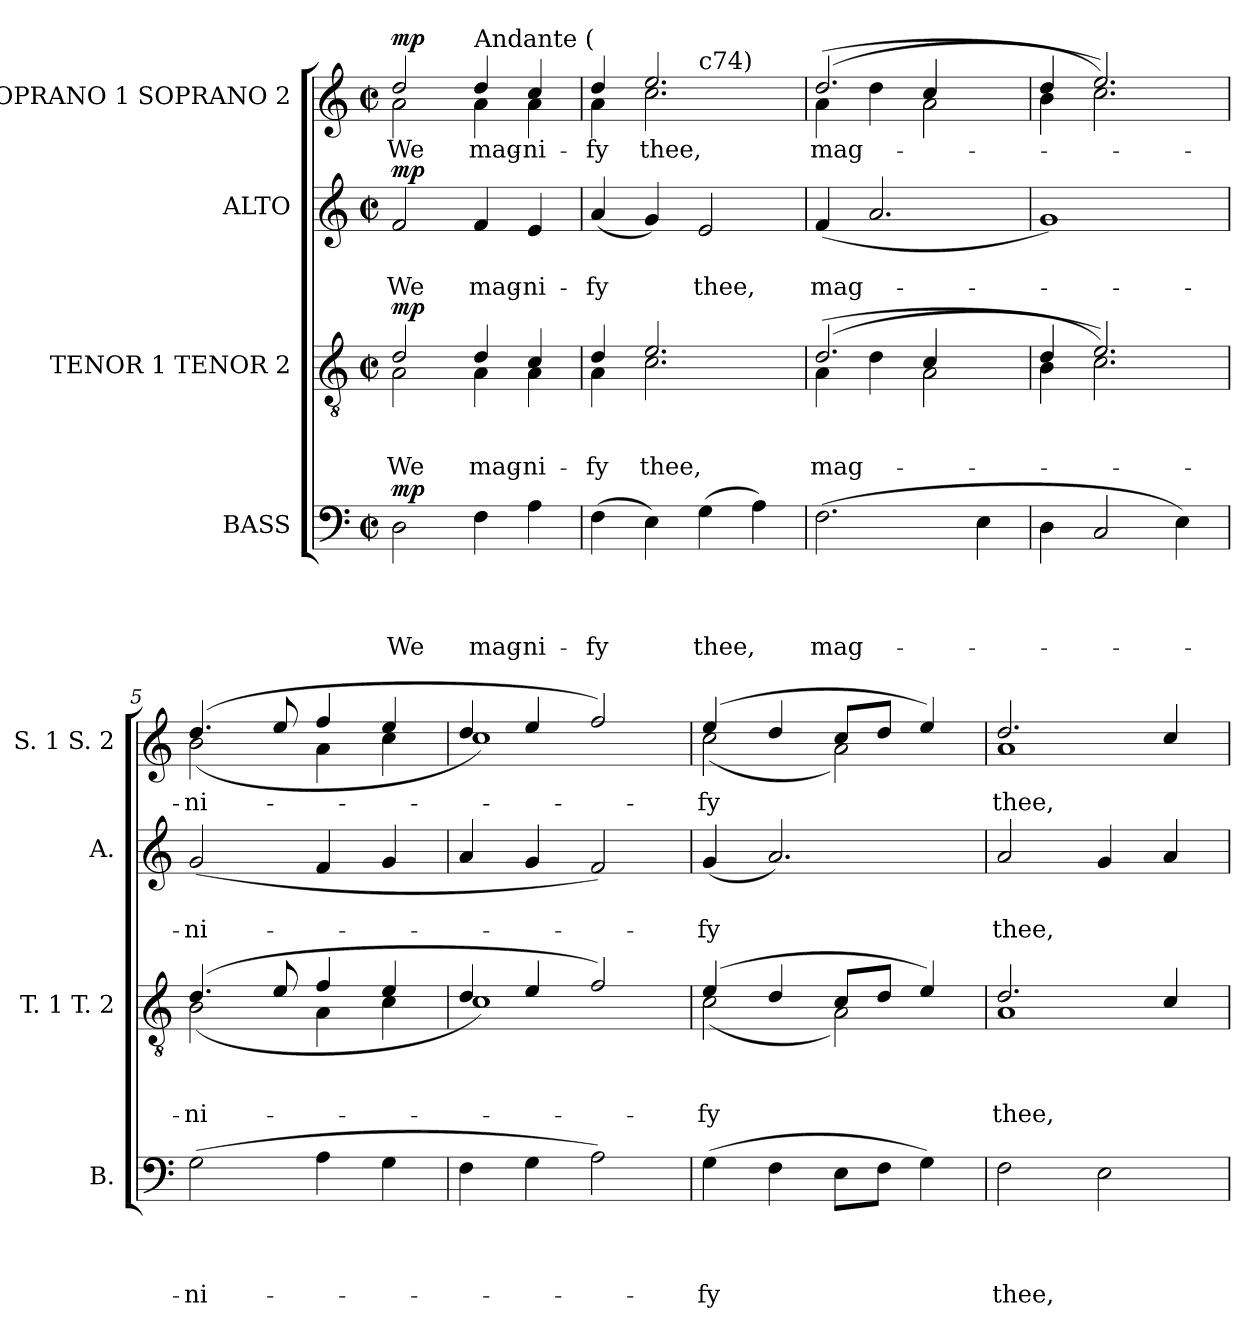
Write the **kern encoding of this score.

**kern	**text	**text	**text	**text	**dynam	**kern	**text	**text	**text	**dynam	**kern	**text	**text	**dynam	**kern	**text	**dynam
*part4	*part4	*part4	*part4	*part4	*part4	*part3	*part3	*part3	*part3	*part3	*part2	*part2	*part2	*part2	*part1	*part1	*part1
*staff4	*staff4	*staff4	*staff4	*staff4	*staff4	*staff3	*staff3	*staff3	*staff3	*staff3	*staff2	*staff2	*staff2	*staff2	*staff1	*staff1	*staff1
*I"BASS	*	*	*	*	*	*I"TENOR 1 TENOR 2	*	*	*	*	*I"ALTO	*	*	*	*I"SOPRANO 1 SOPRANO 2	*	*
*I'B.	*	*	*	*	*	*I'T. 1 T. 2	*	*	*	*	*I'A.	*	*	*	*I'S. 1 S. 2	*	*
*clefF4	*	*	*	*	*	*clefGv2	*	*	*	*	*clefG2	*	*	*	*clefG2	*	*
*k[]	*	*	*	*	*	*k[]	*	*	*	*	*k[]	*	*	*	*k[]	*	*
*C:	*	*	*	*	*	*C:	*	*	*	*	*C:	*	*	*	*C:	*	*
*M2/2	*	*	*	*	*	*M2/2	*	*	*	*	*M2/2	*	*	*	*M2/2	*	*
*met(c|)	*	*	*	*	*	*met(c|)	*	*	*	*	*met(c|)	*	*	*	*met(c|)	*	*
*MM222	*	*	*	*	*	*MM222	*	*	*	*	*MM222	*	*	*	*MM222	*	*
=1	=1	=1	=1	=1	=1	=1	=1	=1	=1	=1	=1	=1	=1	=1	=1	=1	=1
!	!	!	!	!LO:LY:b	!LO:DY:a	!	!	!	!LO:LY:b	!LO:DY:a	!	!	!LO:LY:b	!LO:DY:a	!	!LO:LY:b	!LO:DY:a
*	*	*	*	*	*	*^	*	*	*	*	*	*	*	*	*^	*	*
2D\	.	.	.	We	mp	2d/	2A\	.	.	We	mp	2f/	.	We	mp	2dd/	2a\	We	mp
!	!	!	!	!	!	!	!	!	!	!	!	!	!	!	!	!LO:TX:a:t=Andante (	!	!	!
!	!	!	!	!LO:LY:b	!	!	!	!	!	!LO:LY:b	!	!	!	!LO:LY:b	!	!	!	!LO:LY:b	!
4F\	.	.	.	mag-	.	4d/	4A\	.	.	mag-	.	4f/	.	mag-	.	4dd/	4a\	mag-	.
!	!	!	!	!LO:LY:b:rj	!	!	!	!	!	!LO:LY:b:rj	!	!	!	!LO:LY:b:rj	!	!	!	!LO:LY:b:rj	!
4A\	.	.	.	-ni-	.	4c/	4A\	.	.	-ni-	.	4e/	.	-ni-	.	4cc/	4a\	-ni-	.
=2	=2	=2	=2	=2	=2	=2	=2	=2	=2	=2	=2	=2	=2	=2	=2	=2	=2	=2	=2
!	!	!	!	!LO:LY:b	!	!	!	!	!	!LO:LY:b	!	!	!	!LO:LY:b	!	!	!	!LO:LY:b	!
*	*	*	*	*	*	*	*	*	*	*	*	*	*	*	*	*	*^	*	*
(>4F\	.	.	.	-fy	.	4d/	4A\	.	.	-fy	.	(<4a/	.	-fy	.	4dd/	4a\	2ryy	-fy	.
!	!	!	!	!	!	!	!	!	!	!LO:LY:b	!	!	!	!	!	!	!	!	!LO:LY:b	!
4E\)	.	.	.	.	.	2.e/	2.c\	.	.	thee,	.	4g/)	.	.	.	2.ee/	2.cc\	.	thee,	.
!	!	!	!	!	!	!	!	!	!	!	!	!	!	!	!	!	!	!LO:TX:a:t=c74)	!	!
!	!	!	!	!LO:LY:b	!	!	!	!	!	!	!	!	!	!LO:LY:b	!	!	!	!	!	!
(>4G\	.	.	.	thee,	.	.	.	.	.	.	.	2e/	.	thee,	.	.	.	2ryy	.	.
4A\)	.	.	.	.	.	.	.	.	.	.	.	.	.	.	.	.	.	.	.	.
*	*	*	*	*	*	*v	*v	*	*	*	*	*	*	*	*	*	*	*	*	*
=3	=3	=3	=3	=3	=3	=3	=3	=3	=3	=3	=3	=3	=3	=3	=3	=3	=3	=3	=3
!	!	!	!	!LO:LY:b	!	!	!	!	!LO:LY:b	!	!	!	!LO:LY:b	!	!	!	!	!LO:LY:b	!
*	*	*	*	*	*	*^	*	*	*	*	*	*	*	*	*	*	*	*	*
*	*	*	*	*	*	*	*^	*	*	*	*	*	*	*	*	*	*	*	*	*
(>2.F\	.	.	.	mag-	.	(2.d/	(<4A\	2ryy	.	.	mag-	.	(<4f/	.	mag-	.	(2.dd/	(<4a\	2ryy	mag-	.
.	.	.	.	.	.	.	4d\	.	.	.	.	.	2.a/	.	.	.	.	4dd\	.	.	.
.	.	.	.	.	.	.	2A\	4c/	.	.	.	.	.	.	.	.	.	2a\	4cc/	.	.
4E\	.	.	.	.	.	4ryy	.	4ryy	.	.	.	.	.	.	.	.	4ryy	.	4ryy	.	.
*	*	*	*	*	*	*	*v	*v	*	*	*	*	*	*	*	*	*	*v	*v	*	*
=4	=4	=4	=4	=4	=4	=4	=4	=4	=4	=4	=4	=4	=4	=4	=4	=4	=4	=4	=4
4D\	.	.	.	.	.	4d/	4B\	.	.	.	.	1g)	.	.	.	4dd/	4b\	.	.
2C/	.	.	.	.	.	2.c\)	2.e/)	.	.	.	.	.	.	.	.	2.cc\)	2.ee/)	.	.
4E\)	.	.	.	.	.	.	.	.	.	.	.	.	.	.	.	.	.	.	.
=5	=5	=5	=5	=5	=5	=5	=5	=5	=5	=5	=5	=5	=5	=5	=5	=5	=5	=5	=5
!	!	!	!	!LO:LY:b	!	!	!	!	!	!LO:LY:b	!	!	!	!LO:LY:b	!	!	!	!LO:LY:b	!
(>2G\	.	.	.	-ni-	.	(4.d/	(<2B\	.	.	-ni-	.	(<2g/	.	-ni-	.	(4.dd/	(<2b\	-ni-	.
.	.	.	.	.	.	8e/	.	.	.	.	.	.	.	.	.	8ee/	.	.	.
4A\	.	.	.	.	.	4f/	4A\	.	.	.	.	4f/	.	.	.	4ff/	4a\	.	.
4G\	.	.	.	.	.	4e/	4c\	.	.	.	.	4g/	.	.	.	4ee/	4cc\	.	.
=6	=6	=6	=6	=6	=6	=6	=6	=6	=6	=6	=6	=6	=6	=6	=6	=6	=6	=6	=6
4F\	.	.	.	.	.	4d/	1c)	.	.	.	.	4a/	.	.	.	4dd/	1cc)	.	.
4G\	.	.	.	.	.	4e/	.	.	.	.	.	4g/	.	.	.	4ee/	.	.	.
2A\)	.	.	.	.	.	2f/)	.	.	.	.	.	2f/)	.	.	.	2ff/)	.	.	.
=7	=7	=7	=7	=7	=7	=7	=7	=7	=7	=7	=7	=7	=7	=7	=7	=7	=7	=7	=7
!	!	!	!	!LO:LY:b	!	!	!	!	!	!LO:LY:b	!	!	!	!LO:LY:b	!	!	!	!LO:LY:b	!
(>4G\	.	.	.	-fy	.	(4e/	(<2c\	.	.	-fy	.	(<4g/	.	-fy	.	(4ee/	(<2cc\	-fy	.
4F\	.	.	.	.	.	4d/	.	.	.	.	.	2.a/)	.	.	.	4dd/	.	.	.
8E\L	.	.	.	.	.	8c/L	2A\)	.	.	.	.	.	.	.	.	8cc/L	2a\)	.	.
8F\J	.	.	.	.	.	8d/J	.	.	.	.	.	.	.	.	.	8dd/J	.	.	.
4G\)	.	.	.	.	.	4e/)	.	.	.	.	.	.	.	.	.	4ee/)	.	.	.
!!LO:LB:g=z	!!
=8	=8	=8	=8	=8	=8	=8	=8	=8	=8	=8	=8	=8	=8	=8	=8	=8	=8	=8	=8
!	!	!	!	!LO:LY:b	!	!	!	!	!	!LO:LY:b	!	!	!	!LO:LY:b	!	!	!	!LO:LY:b	!
2F\	.	.	.	thee,	.	2.d/	1A	.	.	thee,	.	2a/	.	thee,	.	2.dd/	1a	thee,	.
2E\	.	.	.	.	.	.	.	.	.	.	.	4g/	.	.	.	.	.	.	.
.	.	.	.	.	.	4c/	.	.	.	.	.	4a/	.	.	.	4cc/	.	.	.
*	*	*	*	*	*	*v	*v	*	*	*	*	*	*	*	*	*v	*v	*	*
=	=	=	=	=	=	=	=	=	=	=	=	=	=	=	=	=	=
*-	*-	*-	*-	*-	*-	*-	*-	*-	*-	*-	*-	*-	*-	*-	*-	*-	*-
